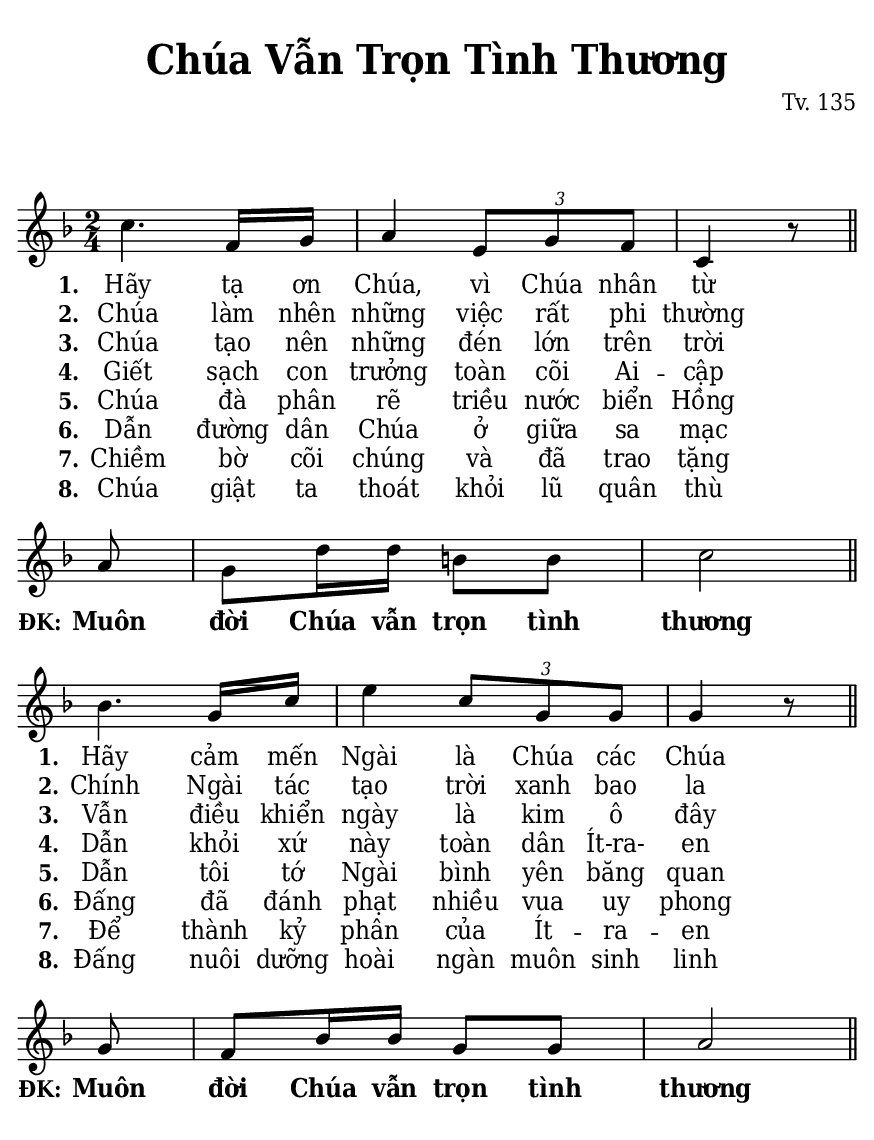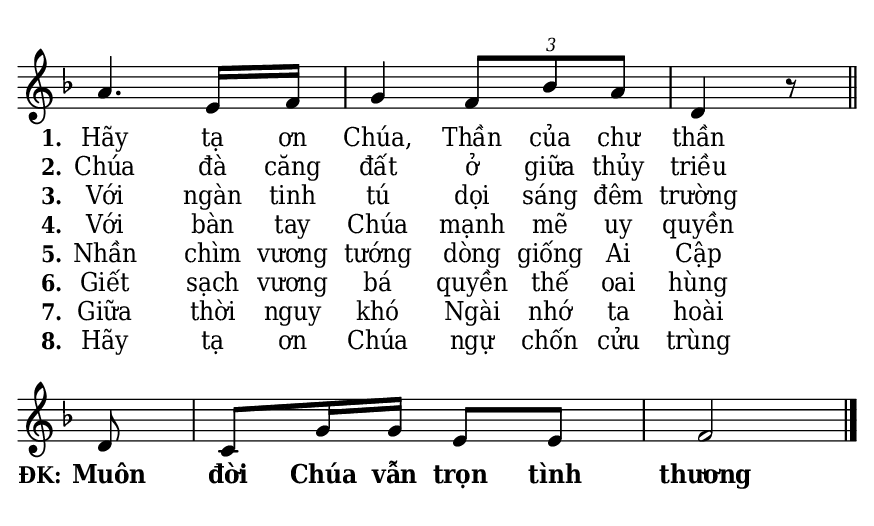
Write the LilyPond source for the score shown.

% Cài đặt chung\
\version "2.22.1"
\include "english.ly"

\header {
  title = \markup { \fontsize #1 "Chúa Vẫn Trọn Tình Thương" }
  composer = "Tv. 135"
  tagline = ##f
}

% Nhạc phiên khúc
nhacPhienKhucSop = \relative c'' {
  c4. f,16 g |
  a4 \tuplet 3/2 { e8 g f } |
  c4 r8 \bar "||" \break
  a' |
  g d'16 d b!8 b |
  c2 \bar "||" \break
  
  bf4. g16 c |
  e4 \tuplet 3/2 { c8 g g } |
  g4 r8 \bar "||" \break
  g8 |
  f bf16 bf g8 g |
  a2 \bar "||" \break
  
  a4. e16 f |
  g4 \tuplet 3/2 { f8 bf a } |
  d,4 r8 \bar "||" \break
  d |
  c g'16 g e8 e |
  f2 \bar "|."
}

nhacPhienKhucAlto = \relative c' {
  
}

% Lời phiên khúc
loiPhienKhucSop = \lyrics {
  <<
    {
      \set stanza = "1."
      Hãy tạ ơn Chúa, vì Chúa nhân từ
    }
    \new Lyrics {
	    \set associatedVoice = "beSop"
	    \set stanza = "2."
	    Chúa làm nhên những việc rất phi thường
    }
    \new Lyrics {
	    \set associatedVoice = "beSop"
	    \set stanza = "3."
	    Chúa tạo nên những đén lớn trên trời
    }
    \new Lyrics {
	    \set associatedVoice = "beSop"
	    \set stanza = "4."
	    Giết sạch con trưởng toàn cõi Ai -- cập
    }
    \new Lyrics {
	    \set associatedVoice = "beSop"
	    \set stanza = "5."
	    Chúa đà phân rẽ triều nước biển Hồng
    }
    \new Lyrics {
	    \set associatedVoice = "beSop"
	    \set stanza = "6."
	    Dẫn đường dân Chúa ở giữa sa mạc
    }
    \new Lyrics {
	    \set associatedVoice = "beSop"
	    \set stanza = "7."
	    Chiềm bờ cõi chúng và đã trao tặng
    }
    \new Lyrics {
	    \set associatedVoice = "beSop"
	    \set stanza = "8."
	    Chúa giật ta thoát khỏi lũ quân thù
    }
  >>
  \set stanza = "ĐK:"
  \override Lyrics.LyricText.font-series = #'bold
  Muôn đời Chúa vẫn trọn tình thương
  \revert Lyrics.LyricText.font-series
  
  <<
    {
      \set stanza = "1."
      Hãy cảm mến Ngài là Chúa các Chúa
    }
    \new Lyrics {
	    \set associatedVoice = "beSop"
	    \set stanza = "2."
	    Chính Ngài tác tạo trời xanh bao la
    }
    \new Lyrics {
	    \set associatedVoice = "beSop"
	    \set stanza = "3."
	    Vẫn điều khiển ngày là kim ô đây
    }
    \new Lyrics {
	    \set associatedVoice = "beSop"
	    \set stanza = "4."
	    Dẫn khỏi xứ này toàn dân "Ít-ra-" en
    }
    \new Lyrics {
	    \set associatedVoice = "beSop"
	    \set stanza = "5."
	    Dẫn tôi tớ Ngài bình yên băng quan
    }
    \new Lyrics {
	    \set associatedVoice = "beSop"
	    \set stanza = "6."
	    Đấng đã đánh phạt nhiều vua uy phong
    }
    \new Lyrics {
	    \set associatedVoice = "beSop"
	    \set stanza = "7."
	    Để thành kỷ phân của Ít -- ra -- en
    }
    \new Lyrics {
	    \set associatedVoice = "beSop"
	    \set stanza = "8."
	    Đấng nuôi dưỡng hoài ngàn muôn sinh linh
    }
  >>
  \set stanza = "ĐK:"
  \override Lyrics.LyricText.font-series = #'bold
  Muôn đời Chúa vẫn trọn tình thương
  \revert Lyrics.LyricText.font-series
  
  <<
    {
      \set stanza = "1."
      Hãy tạ ơn Chúa, Thần của chư thần
    }
    \new Lyrics {
	    \set associatedVoice = "beSop"
	    \set stanza = "2."
	    Chúa đà căng đất ở giữa thủy triều
    }
    \new Lyrics {
	    \set associatedVoice = "beSop"
	    \set stanza = "3."
	    Với ngàn tinh tú dọi sáng đêm trường
    }
    \new Lyrics {
	    \set associatedVoice = "beSop"
	    \set stanza = "4."
	    Với bàn tay Chúa mạnh mẽ uy quyền
    }
    \new Lyrics {
	    \set associatedVoice = "beSop"
	    \set stanza = "5."
	    Nhần chìm vương tướng dòng giống Ai Cập
    }
    \new Lyrics {
	    \set associatedVoice = "beSop"
	    \set stanza = "6."
	    Giết sạch vương bá quyền thế oai hùng
    }
    \new Lyrics {
	    \set associatedVoice = "beSop"
	    \set stanza = "7."
	    Giữa thời nguy khó Ngài nhớ ta hoài
    }
    \new Lyrics {
	    \set associatedVoice = "beSop"
	    \set stanza = "8."
	    Hãy tạ ơn Chúa ngự chốn cửu trùng
    }
  >>
  \set stanza = "ĐK:"
  \override Lyrics.LyricText.font-series = #'bold
  Muôn đời Chúa vẫn trọn tình thương
  \revert Lyrics.LyricText.font-series
}

% Dàn trang
\paper {
  #(set-paper-size "a5")
  top-margin = 10\mm
  bottom-margin = 3\mm
  left-margin = 3\mm
  right-margin = 3\mm
  indent = #0
  #(define fonts
	 (make-pango-font-tree "Deja Vu Serif Condensed"
	 		       "Deja Vu Serif Condensed"
			       "Deja Vu Serif Condensed"
			       (/ 20 20)))
  print-page-number = ##f
  system-system-spacing = #'((basic-distance . 0.1) (padding . 3))
  %ragged-bottom = ##t
}

TongNhip = {
  \key f \major \time 2/4
  \set Timing.beamExceptions = #'()
  \set Timing.baseMoment = #(ly:make-moment 1/4)
}

% Đổi kích thước nốt cho bè phụ
notBePhu =
#(define-music-function (font-size music) (number? ly:music?)
   (for-some-music
     (lambda (m)
       (if (music-is-of-type? m 'rhythmic-event)
           (begin
             (set! (ly:music-property m 'tweaks)
                   (cons `(font-size . ,font-size)
                         (ly:music-property m 'tweaks)))
             #t)
           #f))
     music)
   music)

\score {
  \new ChoirStaff <<
    \new Staff \with {
        \consists "Merge_rests_engraver"
        printPartCombineTexts = ##f
      }
      <<
      \new Voice \TongNhip \partCombine 
        \nhacPhienKhucSop
        \notBePhu -1 { \nhacPhienKhucAlto }
      \new NullVoice = beSop \nhacPhienKhucSop
      \new Lyrics \lyricsto beSop \loiPhienKhucSop
      >>
  >>
  \layout {
    \override Lyrics.LyricSpace.minimum-distance = #1.5
    \override Score.BarNumber.break-visibility = ##(#f #f #f)
    \override Score.SpacingSpanner.uniform-stretching = ##t
  } 
}
